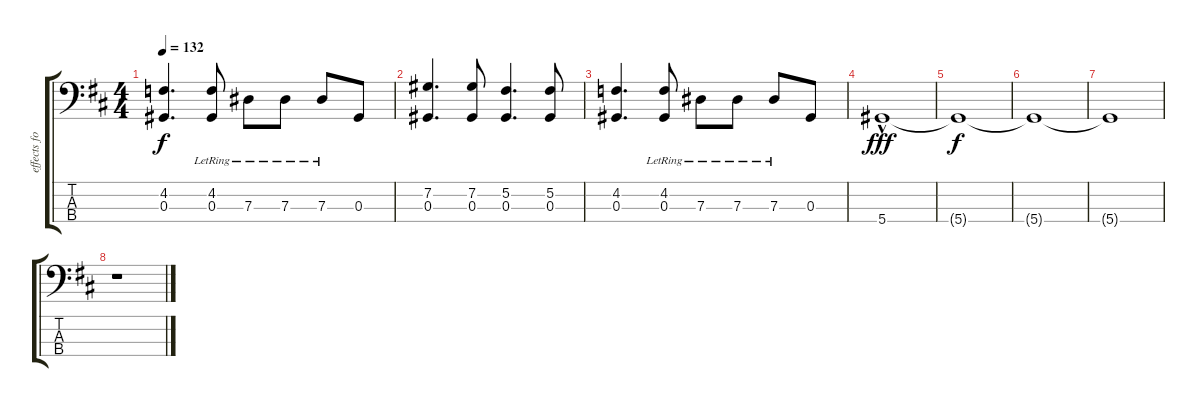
\track ("effects for Bass 1" "effects fo") {instrument electricbasspick}
\staff {score tabs}
\tuning (Gb2 Db2 Ab1 Eb1) {hide}
\ts (4 4)
\tempo 132
\clef f4
\ks d
(4.2 0.3).4{d dy f} (4.2{lr} 0.3{lr}).8 7.3{lr}.8 7.3{lr}.8 7.3{lr}.8 0.3.8 |
(7.2 0.3).4{d} (7.2 0.3).8 (5.2 0.3).4{d} (5.2 0.3).8 |
(4.2 0.3).4{d} (4.2{lr} 0.3{lr}).8 7.3{lr}.8 7.3{lr}.8 7.3{lr}.8 0.3.8 |
5.4{hac}.1{dy fff} |
5.4{t}.1{dy f} |
5.4{t}.1 |
5.4{t}.1 |
r.1
